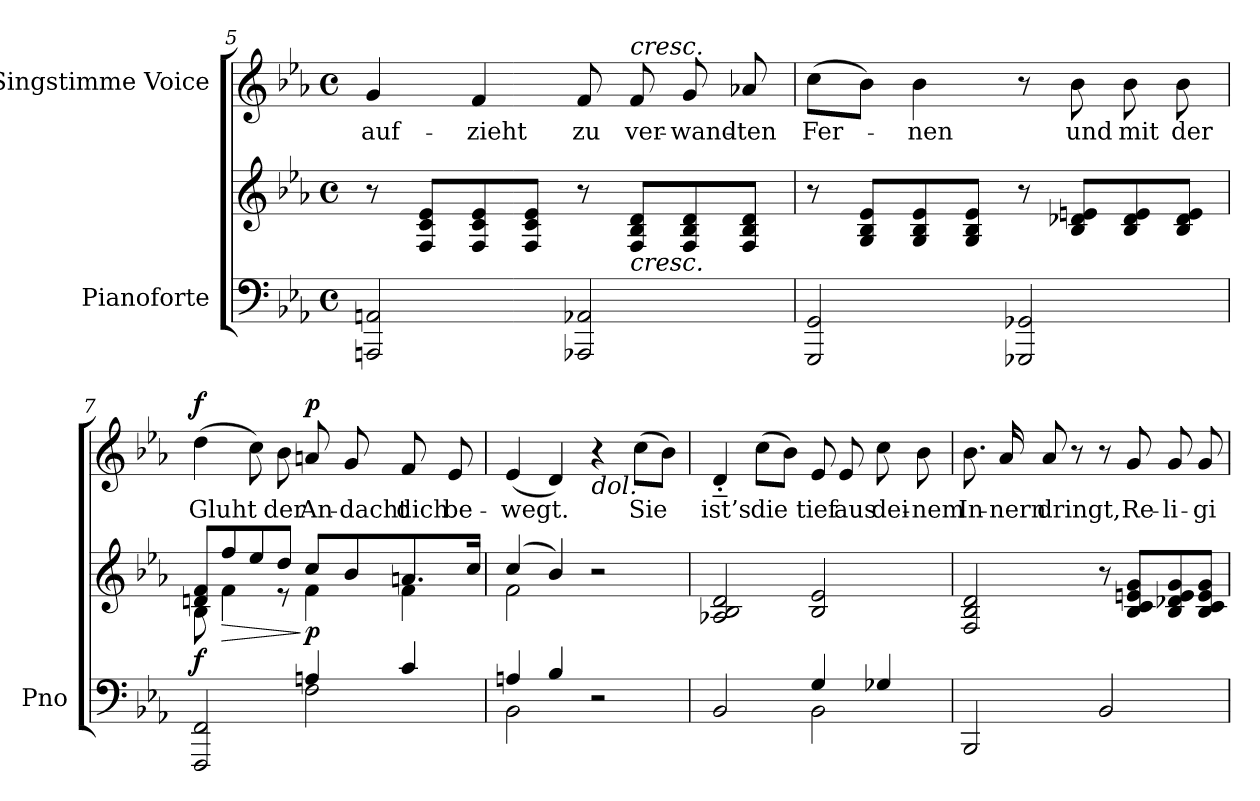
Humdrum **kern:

**kern	**kern	**dynam	**kern	**text	**dynam
*part2	*part2	*part2	*part1	*part1	*part1
*staff3	*staff2	*staff2/3	*staff1	*staff1	*staff1
*I"Pianoforte	*	*	*I"Singstimme Voice	*	*
*I'Pno	*	*	*	*	*
*clefF4	*clefG2	*	*clefG2	*	*
*k[b-e-a-]	*k[b-e-a-]	*	*k[b-e-a-]	*	*
*M4/4	*M4/4	*	*M4/4	*	*
*met(c)	*met(c)	*	*met(c)	*	*
=5	=5	=5	=5	=5	=5
!	!	!	!	!LO:LY:b	!
2AAAn/ 2AAn/	8r	.	4g/	-auf-	.
.	8F/ 8c/ 8e-/L	.	.	.	.
!	!	!	!	!LO:LY:b	!
.	8F/ 8c/ 8e-/	.	4f/	-zieht	.
.	8F/ 8c/ 8e-/J	.	.	.	.
!	!	!	!	!LO:LY:b	!
2AAA-X/ 2AA-X/	8r	.	8f/	zu	.
!	!	!	!LO:TX:a:i:t=cresc.	!	!
!	!LO:TX:b:i:t=cresc.	!	!	!	!
!	!	!	!	!LO:LY:b	!
.	8F/ 8B-/ 8d/L	.	8f/	ver-	.
!	!	!	!	!LO:LY:b	!
.	8F/ 8B-/ 8d/	.	8g/	-wand-	.
!	!	!	!	!LO:LY:b	!
.	8F/ 8B-/ 8d/J	.	8a-X/	-ten	.
!!LO:LB:g=z
=6	=6	=6	=6	=6	=6
!	!	!	!	!LO:LY:b	!
2GGG/ 2GG/	8r	.	(8cc\L	Fer-	.
.	8G/ 8B-/ 8e-/L	.	8b-\J)	.	.
!	!	!	!	!LO:LY:b	!
.	8G/ 8B-/ 8e-/	.	4b-\	-nen	.
.	8G/ 8B-/ 8e-/J	.	.	.	.
2GGG-X/ 2GG-X/	8r	.	8r	.	.
!	!	!	!	!LO:LY:b	!
.	8B-/ 8d-X/ 8en/L	.	8b-\	und	.
!	!	!	!	!LO:LY:b	!
.	8B-/ 8d-/ 8e/	.	8b-\	mit	.
!	!	!	!	!LO:LY:b	!
.	8B-/ 8d-/ 8e/J	.	8b-\	der	.
!!LO:LB:g=z
=7	=7	=7	=7	=7	=7
*^	*^	*	*	*	*
!	!	!	!	!LO:DY:b	!	!LO:LY:b	!LO:DY:a
2FFF/ 2FF/	2ryy	8dn/ 8f/L	8B-\	f	(4dd\	Gluht	f
!	!	!	!	!LO:HP:b	!	!	!
.	.	8ff/	4f\	>	.	.	.
.	.	8ee-/	.	.	8cc\)	.	.
!	!	!	!	!	!	!LO:LY:b	!
.	.	8dd/J	8r	.	8b-\	der	.
!	!	!	!	!LO:DY:n=1:b	!	!LO:LY:b	!LO:DY:a
4An/	2F\	8cc/L	4f\	] p	8an/	An-	p
!	!	!	!	!	!	!LO:LY:b	!
.	.	8b-/	.	.	8g/	-dacht	.
!	!	!	!	!	!	!LO:LY:b	!
4c/	.	8.an/	4f\	.	8f/	dich	.
!	!	!	!	!	!	!LO:LY:b	!
.	.	.	.	.	8e-/	be-	.
.	.	16cc/Jk	.	.	.	.	.
=8	=8	=8	=8	=8	=8	=8	=8
!	!	!	!	!	!	!LO:LY:b	!
4An/	2BB-\	(<4cc/	2f\	.	(4e-/	-wegt.	.
4B-/	.	4b-/)	.	.	4d/)	.	.
!	!	!	!	!	!LO:TX:b:i:t=dol.	!	!
2r	2ryy	2r	2ryy	.	4r	.	.
!	!	!	!	!	!	!LO:LY:b	!
.	.	.	.	.	(8cc\L	Sie	.
.	.	.	.	.	8b-\J)	.	.
*	*	*v	*v	*	*	*	*
=9	=9	=9	=9	=9	=9	=9
!	!	!	!	!	!LO:LY:b	!
2BB-/	2ryy	2A-X/ 2B-/ 2d/	.	4d'~/	ist’s	.
!	!	!	!	!	!LO:LY:b	!
.	.	.	.	(8cc\L	die	.
.	.	.	.	8b-\J)	.	.
!	!	!	!	!	!LO:LY:b	!
4G/	2BB-\	2B-/ 2e-/	.	8e-/	tief	.
!	!	!	!	!	!LO:LY:b	!
.	.	.	.	8e-/	aus	.
!	!	!	!	!	!LO:LY:b	!
4G-X/	.	.	.	8cc\	dei-	.
!	!	!	!	!	!LO:LY:b	!
.	.	.	.	8b-\	-nem	.
*v	*v	*	*	*	*	*
=10	=10	=10	=10	=10	=10
!	!	!	!	!LO:LY:b	!
2BBB-/	2F/ 2B-/ 2d/	.	8.b-\	In-	.
!	!	!	!	!LO:LY:b	!
.	.	.	16a-/	-nern	.
!	!	!	!	!LO:LY:b	!
.	.	.	8a-/	dringt,	.
.	.	.	8r	.	.
2BB-/	8r	.	8r	.	.
!	!	!	!	!LO:LY:b	!
.	8B-/ 8c/ 8en/ 8g/L	.	8g/	Re-	.
!	!	!	!	!LO:LY:b	!
.	8B-/ 8d-X/ 8e/ 8g/	.	8g/	-li-	.
!	!	!	!	!LO:LY:b	!
.	8B-/ 8c/ 8e/ 8g/J	.	8g/	-gi-	.
=	=	=	=	=	=
*-	*-	*-	*-	*-	*-
